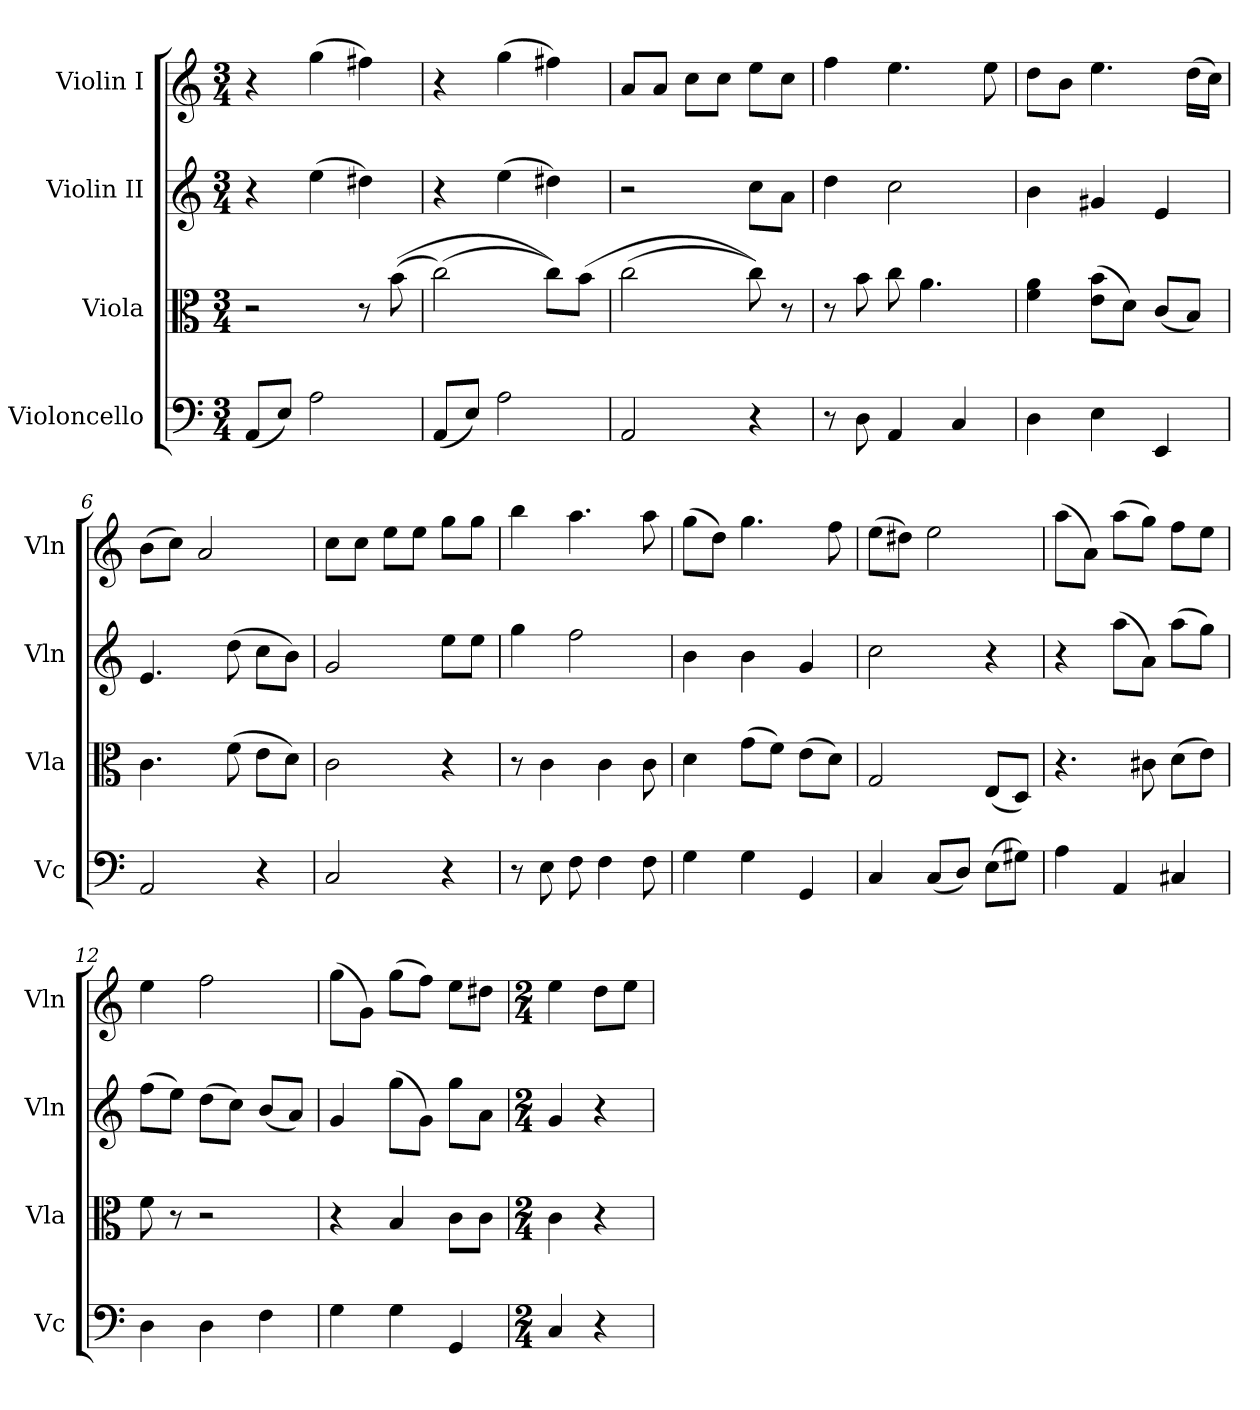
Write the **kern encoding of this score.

**kern	**kern	**kern	**kern
*part4	*part3	*part2	*part1
*staff4	*staff3	*staff2	*staff1
*I"Violoncello	*I"Viola	*I"Violin II	*I"Violin I
*I'Vc	*I'Vla	*I'Vln	*I'Vln
*clefF4	*clefC3	*clefG2	*clefG2
*k[]	*k[]	*k[]	*k[]
*M3/4	*M3/4	*M3/4	*M3/4
*MM70	*MM70	*MM70	*MM70
=1	=1	=1	=1
(<8AA/L	2r	4r	4r
8E/J)	.	.	.
2A\	.	(>4ee\	(>4gg\
.	8r	4dd#X\)	4ff#X\)
.	(>(>8b\	.	.
=2	=2	=2	=2
(<8AA/L	(>2cc\)	4r	4r
8E/J)	.	.	.
2A\	.	(>4ee\	(>4gg\
.	8cc\L))	4dd#X\)	4ff#X\)
.	(>8b\J	.	.
=3	=3	=3	=3
2AA/	(>2cc\	2r	8a/L
.	.	.	8a/J
.	.	.	8cc\L
.	.	.	8cc\J
4r	8cc\))	8cc\L	8ee\L
.	8r	8a\J	8cc\J
=4	=4	=4	=4
8r	8r	4dd\	4ff\
8D\	8b\	.	.
4AA/	8cc\	2cc\	4.ee\
.	4.a\	.	.
4C/	.	.	.
.	.	.	8ee\
=5	=5	=5	=5
4D\	4f\ 4a\	4b\	8dd\L
.	.	.	8b\J
4E\	(>8e\ 8b\L	4g#X/	4.ee\
.	8d\J)	.	.
4EE/	(<8c/L	4e/	.
.	8B/J)	.	(>16dd\LL
.	.	.	16cc\JJ)
=6	=6	=6	=6
2AA/	4.c\	4.e/	(>8b\L
.	.	.	8cc\J)
.	.	.	2a/
.	(>8f\	(>8dd\	.
4r	8e\L	8cc\L	.
.	8d\J)	8b\J)	.
!!LO:LB:g=z
=7	=7	=7	=7
2C/	2c\	2g/	8cc\L
.	.	.	8cc\J
.	.	.	8ee\L
.	.	.	8ee\J
4r	4r	8ee\L	8gg\L
.	.	8ee\J	8gg\J
=8	=8	=8	=8
8r	8r	4gg\	4bb\
8E\	4c\	.	.
8F\	.	2ff\	4.aa\
4F\	4c\	.	.
8F\	8c\	.	8aa\
=9	=9	=9	=9
4G\	4d\	4b\	(>8gg\L
.	.	.	8dd\J)
4G\	(>8g\L	4b\	4.gg\
.	8f\J)	.	.
4GG/	(>8e\L	4g/	.
.	8d\J)	.	8ff\
=10	=10	=10	=10
4C/	2G/	2cc\	(>8ee\L
.	.	.	8dd#X\J)
(<8C/L	.	.	2ee\
8D/J)	.	.	.
(>8E\L	(<8E/L	4r	.
8G#X\J)	8D/J)	.	.
=11	=11	=11	=11
4A\	4.r	4r	(>8aa\L
.	.	.	8a\J)
4AA/	.	(>8aa\L	(>8aa\L
.	8c#X\	8a\J)	8gg\J)
4C#X/	(>8d\L	(>8aa\L	8ff\L
.	8e\J)	8gg\J)	8ee\J
=12	=12	=12	=12
4D\	8f\	(>8ff\L	4ee\
.	8r	8ee\J)	.
4D\	2r	(>8dd\L	2ff\
.	.	8cc\J)	.
4F\	.	(<8b/L	.
.	.	8a/J)	.
=13	=13	=13	=13
4G\	4r	4g/	(>8gg\L
.	.	.	8g\J)
4G\	4B/	(>8gg\L	(>8gg\L
.	.	8g\J)	8ff\J)
4GG/	8c\L	8gg\L	8ee\L
.	8c\J	8a\J	8dd#X\J
!!LO:PB:g=z
=14	=14	=14	=14
*M2/4	*M2/4	*M2/4	*M2/4
4C/	4c\	4g/	4ee\
4r	4r	4r	8dd\L
.	.	.	8ee\J
=	=	=	=
*-	*-	*-	*-
